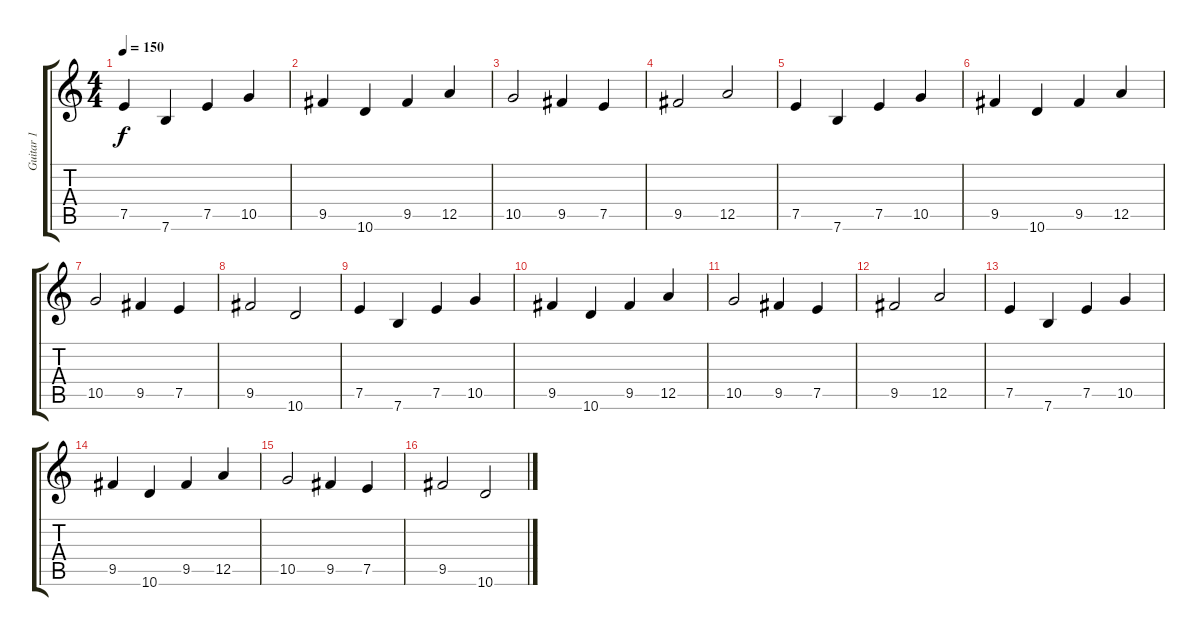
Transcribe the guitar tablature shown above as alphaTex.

\track ("Guitar 1" "Guitar 1") {instrument distortionguitar}
\staff {score tabs}
\tuning (E4 B3 G3 D3 A2 E2) {hide}
\ts (4 4)
\tempo 150
\clef g2
\ks c
7.5.4{dy f instrument distortionguitar} 7.6.4 7.5.4 10.5.4 |
9.5.4 10.6.4 9.5.4 12.5.4 |
10.5.2 9.5.4 7.5.4 |
9.5.2 12.5.2 |
7.5.4 7.6.4 7.5.4 10.5.4 |
9.5.4 10.6.4 9.5.4 12.5.4 |
10.5.2 9.5.4 7.5.4 |
9.5.2 10.6.2 |
7.5.4 7.6.4 7.5.4 10.5.4 |
9.5.4 10.6.4 9.5.4 12.5.4 |
10.5.2 9.5.4 7.5.4 |
9.5.2 12.5.2 |
7.5.4 7.6.4 7.5.4 10.5.4 |
9.5.4 10.6.4 9.5.4 12.5.4 |
10.5.2 9.5.4 7.5.4 |
9.5.2 10.6.2
